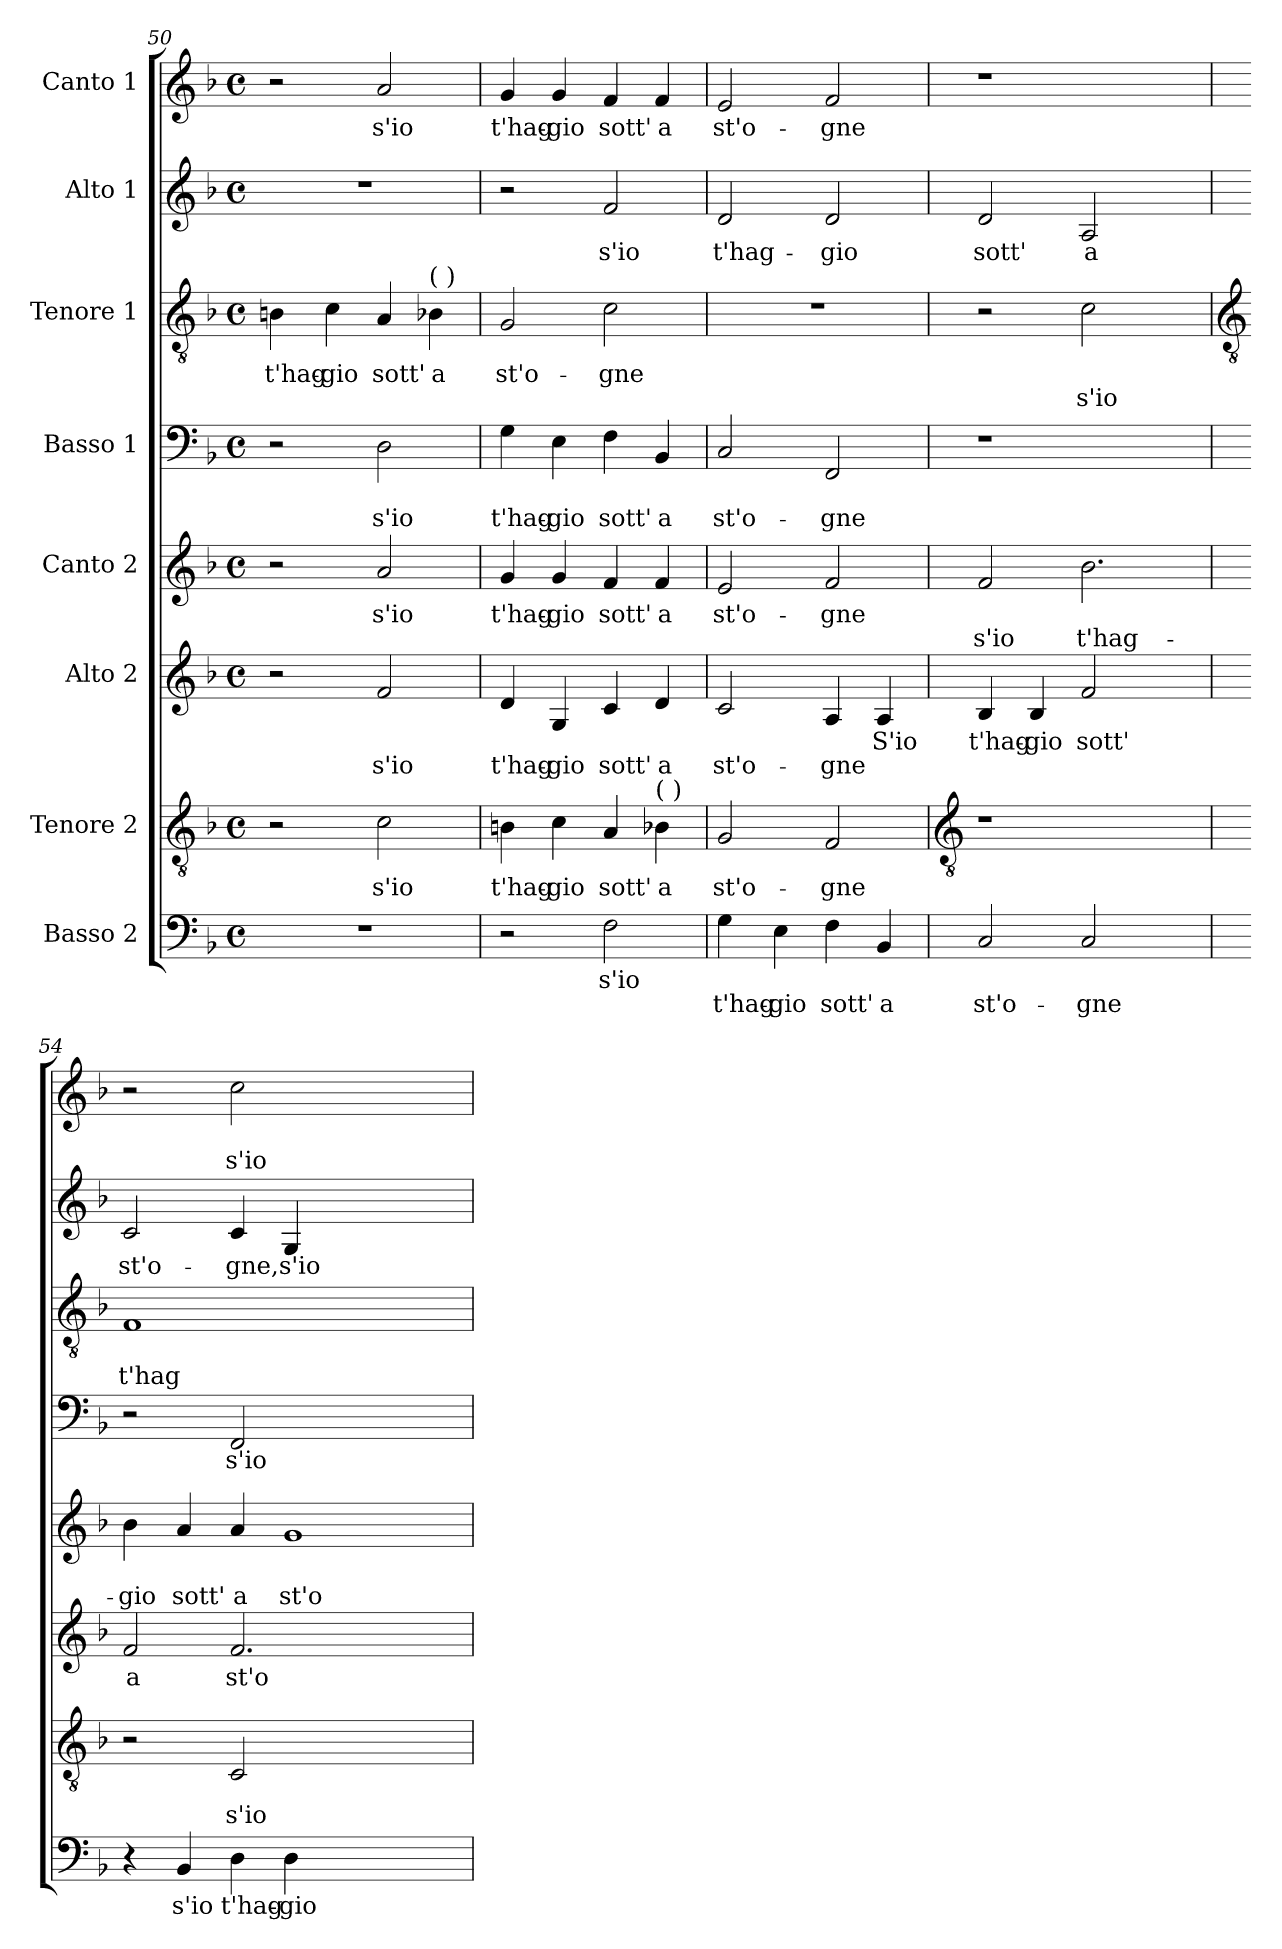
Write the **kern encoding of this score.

**kern	**text	**text	**kern	**text	**text	**kern	**text	**text	**kern	**text	**text	**kern	**text	**text	**kern	**text	**text	**kern	**text	**kern	**text	**text
*part8	*part8	*part8	*part7	*part7	*part7	*part6	*part6	*part6	*part5	*part5	*part5	*part4	*part4	*part4	*part3	*part3	*part3	*part2	*part2	*part1	*part1	*part1
*staff8	*staff8	*staff8	*staff7	*staff7	*staff7	*staff6	*staff6	*staff6	*staff5	*staff5	*staff5	*staff4	*staff4	*staff4	*staff3	*staff3	*staff3	*staff2	*staff2	*staff1	*staff1	*staff1
*I"Basso 2	*	*	*I"Tenore 2	*	*	*I"Alto 2	*	*	*I"Canto 2	*	*	*I"Basso 1	*	*	*I"Tenore 1	*	*	*I"Alto 1	*	*I"Canto 1	*	*
*clefF4	*	*	*clefGv2	*	*	*clefG2	*	*	*clefG2	*	*	*clefF4	*	*	*clefGv2	*	*	*clefG2	*	*clefG2	*	*
*k[b-]	*	*	*k[b-]	*	*	*k[b-]	*	*	*k[b-]	*	*	*k[b-]	*	*	*k[b-]	*	*	*k[b-]	*	*k[b-]	*	*
*F:	*	*	*F:	*	*	*F:	*	*	*F:	*	*	*F:	*	*	*F:	*	*	*F:	*	*F:	*	*
*M4/4	*	*	*M4/4	*	*	*M4/4	*	*	*M4/4	*	*	*M4/4	*	*	*M4/4	*	*	*M4/4	*	*M4/4	*	*
*met(c)	*	*	*met(c)	*	*	*met(c)	*	*	*met(c)	*	*	*met(c)	*	*	*met(c)	*	*	*met(c)	*	*met(c)	*	*
=50A	=50A	=50A	=50A	=50A	=50A	=50A	=50A	=50A	=50A	=50A	=50A	=50A	=50A	=50A	=50A	=50A	=50A	=50A	=50A	=50A	=50A	=50A
!	!	!	!	!	!	!	!	!	!	!	!	!	!	!	!	!LO:LY:b	!	!	!	!	!	!
1r	.	.	2r	.	.	2r	.	.	2r	.	.	2r	.	.	4Bn	t'hag-	.	1r	.	2r	.	.
!	!	!	!	!	!	!	!	!	!	!	!	!	!	!	!	!LO:LY:b	!	!	!	!	!	!
.	.	.	.	.	.	.	.	.	.	.	.	.	.	.	4c	-gio	.	.	.	.	.	.
!	!	!	!	!LO:LY:b	!	!	!	!LO:LY:b	!	!LO:LY:b	!	!	!	!LO:LY:b	!	!LO:LY:b	!	!	!	!	!LO:LY:b	!
.	.	.	2c	s'io	.	2f	.	s'io	2a	s'io	.	2D	.	s'io	4A	sott'	.	.	.	2a	s'io	.
!	!	!	!	!	!	!	!	!	!	!	!	!	!	!	!LO:TX:a:t=(  )	!	!	!	!	!	!	!
!	!	!	!	!	!	!	!	!	!	!	!	!	!	!	!	!LO:LY:b	!	!	!	!	!	!
.	.	.	.	.	.	.	.	.	.	.	.	.	.	.	4B-	a	.	.	.	.	.	.
=51A	=51A	=51A	=51A	=51A	=51A	=51A	=51A	=51A	=51A	=51A	=51A	=51A	=51A	=51A	=51A	=51A	=51A	=51A	=51A	=51A	=51A	=51A
!	!	!	!	!LO:LY:b	!	!	!	!LO:LY:b	!	!LO:LY:b	!	!	!	!LO:LY:b	!	!LO:LY:b	!	!	!	!	!LO:LY:b	!
2r	.	.	4Bn	t'hag-	.	4d	.	t'hag-	4g	t'hag-	.	4G	.	t'hag-	2G	st'o-	.	2r	.	4g	t'hag-	.
!	!	!	!	!LO:LY:b	!	!	!	!LO:LY:b	!	!LO:LY:b	!	!	!	!LO:LY:b	!	!	!	!	!	!	!LO:LY:b	!
.	.	.	4c	-gio	.	4G	.	-gio	4g	-gio	.	4E	.	-gio	.	.	.	.	.	4g	-gio	.
!	!LO:LY:b	!	!	!LO:LY:b	!	!	!	!LO:LY:b	!	!LO:LY:b	!	!	!	!LO:LY:b	!	!LO:LY:b	!	!	!LO:LY:b	!	!LO:LY:b	!
2F	s'io	.	4A	sott'	.	4c	.	sott'	4f	sott'	.	4F	.	sott'	2c	-gne	.	2f	s'io	4f	sott'	.
!	!	!	!LO:TX:a:t=(  )	!	!	!	!	!	!	!	!	!	!	!	!	!	!	!	!	!	!	!
!	!	!	!	!LO:LY:b	!	!	!	!LO:LY:b	!	!LO:LY:b	!	!	!	!LO:LY:b	!	!	!	!	!	!	!LO:LY:b	!
.	.	.	4B-	a	.	4d	.	a	4f	a	.	4BB-	.	a	.	.	.	.	.	4f	a	.
!!LO:LB:g=z
=52	=52	=52	=52	=52	=52	=52	=52	=52	=52	=52	=52	=52	=52	=52	=52	=52	=52	=52	=52	=52	=52	=52
!	!	!LO:LY:b	!	!LO:LY:b	!	!	!	!LO:LY:b	!	!LO:LY:b	!	!	!	!LO:LY:b	!	!	!	!	!LO:LY:b	!	!LO:LY:b	!
4G	.	t'hag-	2G	st'o-	.	2c	.	st'o-	2e	st'o-	.	2C	.	st'o-	1r	.	.	2d	t'hag-	2e	st'o-	.
!	!	!LO:LY:b	!	!	!	!	!	!	!	!	!	!	!	!	!	!	!	!	!	!	!	!
4E	.	-gio	.	.	.	.	.	.	.	.	.	.	.	.	.	.	.	.	.	.	.	.
!	!	!LO:LY:b	!	!LO:LY:b	!	!	!	!LO:LY:b	!	!LO:LY:b	!	!	!	!LO:LY:b	!	!	!	!	!LO:LY:b	!	!LO:LY:b	!
4F	.	sott'	2F	-gne	.	4A	.	-gne	2f	-gne	.	2FF	.	-gne	.	.	.	2d	-gio	2f	-gne	.
!	!	!LO:LY:b	!	!	!	!	!LO:LY:b	!	!	!	!	!	!	!	!	!	!	!	!	!	!	!
4BB-	.	a	.	.	.	4A	S'io	.	.	.	.	.	.	.	.	.	.	.	.	.	.	.
!!LO:LB:g=z
=53	=53	=53	=53	=53	=53	=53	=53	=53	=53	=53	=53	=53	=53	=53	=53	=53	=53	=53	=53	=53	=53	=53
*	*	*	*clefGv2	*	*	*	*	*	*	*	*	*	*	*	*	*	*	*	*	*	*	*
!	!	!LO:LY:b	!	!	!	!	!LO:LY:b	!	!	!	!LO:LY:b	!	!	!	!	!	!	!	!LO:LY:b	!	!	!
*	*	*	*^	*	*	*	*	*	*	*	*	*	*	*	*	*	*	*	*	*	*	*
2C	.	st'o-	1r	1ryy	.	.	4B-	t'hag-	.	2f	.	s'io	1r	.	.	2r	.	.	2d	sott'	1r	.	.
!	!	!	!	!	!	!	!	!LO:LY:b	!	!	!	!	!	!	!	!	!	!	!	!	!	!	!
.	.	.	.	.	.	.	4B-	-gio	.	.	.	.	.	.	.	.	.	.	.	.	.	.	.
!	!	!LO:LY:b	!	!	!	!	!	!LO:LY:b	!	!	!	!LO:LY:b	!	!	!	!	!	!LO:LY:b	!	!LO:LY:b	!	!	!
2C	.	-gne	.	.	.	.	2f	sott'	.	2.b-	.	t'hag-	.	.	.	2c	.	s'io	2A	a	.	.	.
4ryy	.	.	4ryy	4ryy	.	.	4ryy	.	.	.	.	.	4ryy	.	.	4ryy	.	.	4ryy	.	4ryy	.	.
!!LO:LB:g=z
=54	=54	=54	=54	=54	=54	=54	=54	=54	=54	=54	=54	=54	=54	=54	=54	=54	=54	=54	=54	=54	=54	=54	=54
*	*	*	*	*	*	*	*	*	*	*	*	*	*	*	*	*clefGv2	*	*	*	*	*	*	*
!	!	!	!	!	!	!	!	!LO:LY:b	!	!	!	!LO:LY:b	!	!	!	!	!	!LO:LY:b	!	!LO:LY:b	!	!	!
4r	.	.	2r	1ryy	.	.	2f	a	.	4b-	.	-gio	2r	.	.	1F	.	t'hag-	2c	st'o-	2r	.	.
!	!LO:LY:b	!	!	!	!	!	!	!	!	!	!	!LO:LY:b	!	!	!	!	!	!	!	!	!	!	!
4BB-	s'io	.	.	.	.	.	.	.	.	4a	.	sott'	.	.	.	.	.	.	.	.	.	.	.
!	!LO:LY:b	!	!	!	!	!LO:LY:b	!	!LO:LY:b	!	!	!	!LO:LY:b	!	!LO:LY:b	!	!	!	!	!	!LO:LY:b	!	!	!LO:LY:b
4D	t'hag-	.	2C	.	.	s'io	2.f	st'o-	.	4a	.	a	2FF	s'io	.	.	.	.	4c	-gne,	2cc	.	s'io
!	!LO:LY:b	!	!	!	!	!	!	!	!	!	!	!LO:LY:b	!	!	!	!	!	!	!	!LO:LY:b	!	!	!
4D	-gio	.	.	.	.	.	.	.	.	1g	.	st'o-	.	.	.	.	.	.	4G	s'io	.	.	.
2.ryy	.	.	2.ryy	2.ryy	.	.	.	.	.	.	.	.	2.ryy	.	.	2.ryy	.	.	2.ryy	.	2.ryy	.	.
.	.	.	.	.	.	.	2ryy	.	.	.	.	.	.	.	.	.	.	.	.	.	.	.	.
*	*	*	*v	*v	*	*	*	*	*	*	*	*	*	*	*	*	*	*	*	*	*	*	*
=	=	=	=	=	=	=	=	=	=	=	=	=	=	=	=	=	=	=	=	=	=	=
*-	*-	*-	*-	*-	*-	*-	*-	*-	*-	*-	*-	*-	*-	*-	*-	*-	*-	*-	*-	*-	*-	*-
